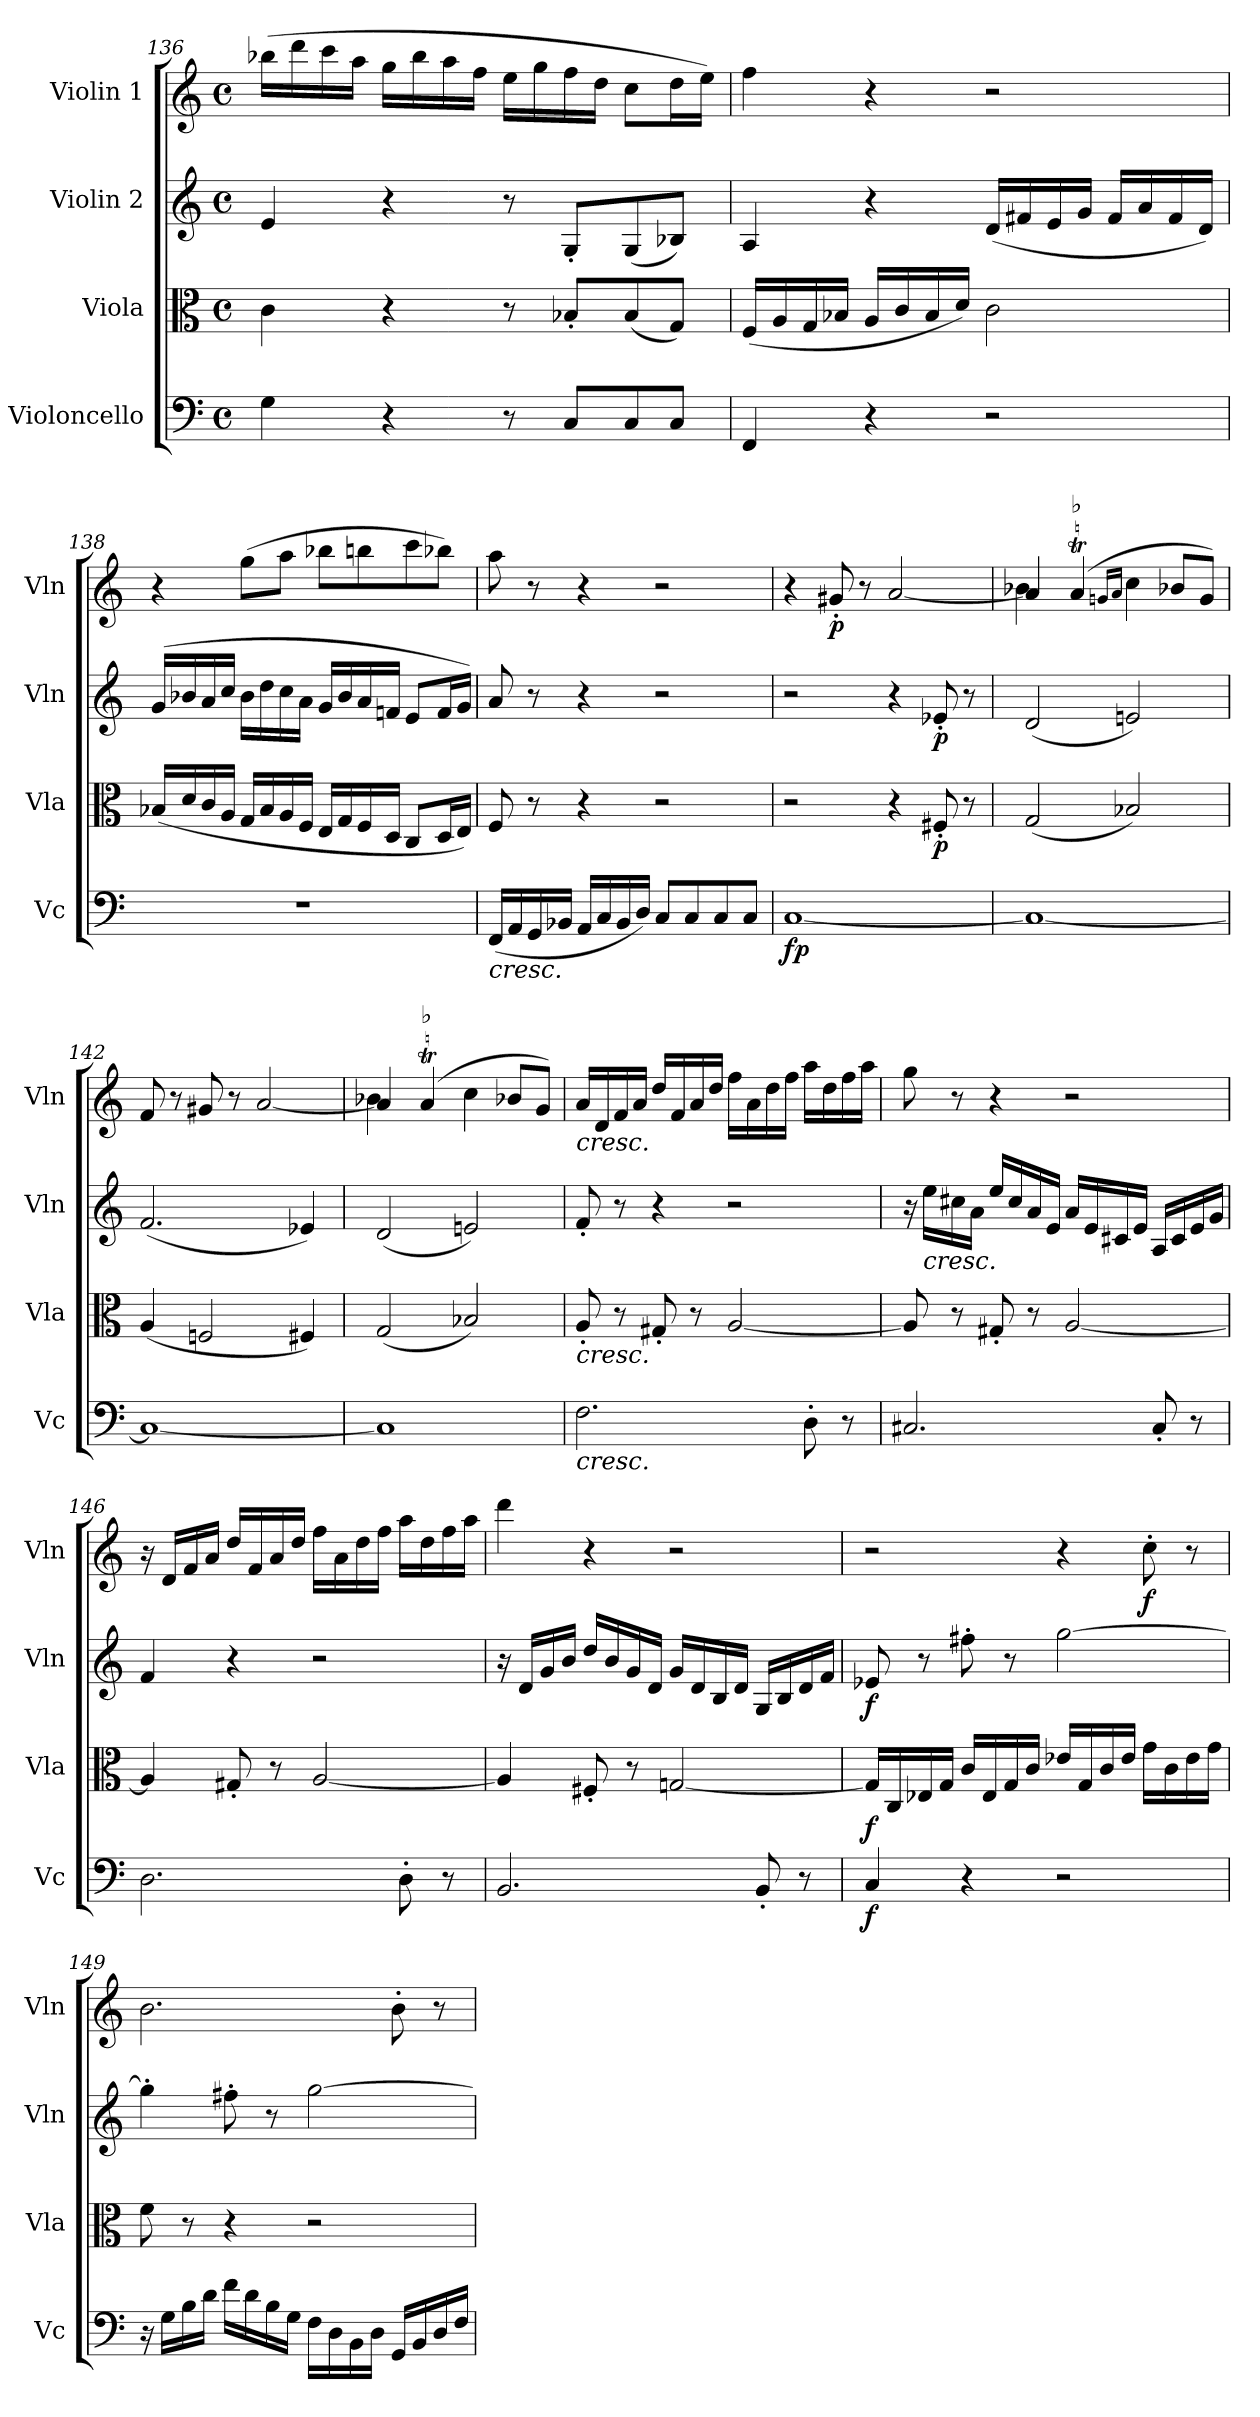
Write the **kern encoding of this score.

**kern	**dynam	**kern	**dynam	**kern	**dynam	**kern	**dynam
*part4	*part4	*part3	*part3	*part2	*part2	*part1	*part1
*staff4	*staff4	*staff3	*staff3	*staff2	*staff2	*staff1	*staff1
*I"Violoncello	*	*I"Viola	*	*I"Violin 2	*	*I"Violin 1	*
*I'Vc	*	*I'Vla	*	*I'Vln	*	*I'Vln	*
!!LO:LB:g=z
*clefF4	*	*clefC3	*	*clefG2	*	*clefG2	*
*k[]	*	*k[]	*	*k[]	*	*k[]	*
*M4/4	*	*M4/4	*	*M4/4	*	*M4/4	*
*met(c)	*	*met(c)	*	*met(c)	*	*met(c)	*
=136	=136	=136	=136	=136	=136	=136	=136
4G\	.	4c\	.	4e/	.	(>16bb-X\LL	.
.	.	.	.	.	.	16ddd\	.
.	.	.	.	.	.	16ccc\	.
.	.	.	.	.	.	16aa\JJ	.
4r	.	4r	.	4r	.	16gg\LL	.
.	.	.	.	.	.	16bb-\	.
.	.	.	.	.	.	16aa\	.
.	.	.	.	.	.	16ff\JJ	.
8r	.	8r	.	8r	.	16ee\LL	.
.	.	.	.	.	.	16gg\	.
8C/L	.	8B-X'/L	.	8G'/L	.	16ff\	.
.	.	.	.	.	.	16dd\JJ	.
8C/	.	(8B-/	.	(8G/	.	8cc\L	.
8C/J	.	8G/J)	.	8B-X/J)	.	16dd\L	.
.	.	.	.	.	.	16ee\JJ)	.
=137	=137	=137	=137	=137	=137	=137	=137
4FF/	.	(16F/LL	.	4A/	.	4ff\	.
.	.	16A/	.	.	.	.	.
.	.	16G/	.	.	.	.	.
.	.	16B-X/JJ	.	.	.	.	.
4r	.	16A/LL	.	4r	.	4r	.
.	.	16c/	.	.	.	.	.
.	.	16B-/	.	.	.	.	.
.	.	16d/JJ)	.	.	.	.	.
2r	.	2c\	.	(16d/LL	.	2r	.
.	.	.	.	16f#X/	.	.	.
.	.	.	.	16e/	.	.	.
.	.	.	.	16g/JJ	.	.	.
.	.	.	.	16f#/LL	.	.	.
.	.	.	.	16a/	.	.	.
.	.	.	.	16f#/	.	.	.
.	.	.	.	16d/JJ)	.	.	.
=138	=138	=138	=138	=138	=138	=138	=138
1r	.	(16B-X/LL	.	(16g/LL	.	4r	.
.	.	16d/	.	16b-X/	.	.	.
.	.	16c/	.	16a/	.	.	.
.	.	16A/JJ	.	16cc/JJ	.	.	.
.	.	16G/LL	.	16b-\LL	.	(>8gg\L	.
.	.	16B-/	.	16dd\	.	.	.
.	.	16A/	.	16cc\	.	8aa\J	.
.	.	16F/JJ	.	16a\JJ	.	.	.
.	.	16E/LL	.	16g/LL	.	8bb-X\L	.
.	.	16G/	.	16b-/	.	.	.
.	.	16F/	.	16a/	.	8bbn\	.
.	.	16D/JJ	.	16fn/JJ	.	.	.
.	.	8C/L	.	8e/L	.	8ccc\	.
.	.	16D/L	.	16f/L	.	8bb-X\J)	.
.	.	16E/JJ)	.	16g/JJ)	.	.	.
!!LO:LB:g=z
=139	=139	=139	=139	=139	=139	=139	=139
!LO:TX:b:i:t=cresc.	!	!	!	!	!	!	!
(<16FF/LL	.	8F/	.	8a/	.	8aa\	.
16AA/	.	.	.	.	.	.	.
16GG/	.	8r	.	8r	.	8r	.
16BB-X/JJ	.	.	.	.	.	.	.
16AA/LL	.	4r	.	4r	.	4r	.
16C/	.	.	.	.	.	.	.
16BB-/	.	.	.	.	.	.	.
16D/JJ)	.	.	.	.	.	.	.
8C/L	.	2r	.	2r	.	2r	.
8C/	.	.	.	.	.	.	.
8C/	.	.	.	.	.	.	.
8C/J	.	.	.	.	.	.	.
=140	=140	=140	=140	=140	=140	=140	=140
!	!LO:DY:b	!	!	!	!	!	!
[<1C	fp	2r	.	2r	.	4r	.
!	!	!	!	!	!	!	!LO:DY:b
.	.	.	.	.	.	8g#X'/	p
.	.	.	.	.	.	8r	.
.	.	4r	.	4r	.	[<2a/	.
!	!	!	!LO:DY:b	!	!LO:DY:b	!	!
.	.	8F#X'/	p	8e-X'/	p	.	.
.	.	8r	.	8r	.	.	.
!!LO:LB:g=z
=141	=141	=141	=141	=141	=141	=141	=141
*	*	*	*	*	*	*^	*
1C_	.	(2G/	.	(2d/	.	4a/]	4b-X	.
!	!	!	!	!	!	!LO:TX:a:t=♭	!	!
.	.	.	.	.	.	(<4aT/	4ryy	.
.	.	.	.	.	.	16qgn/LL	.	.
.	.	.	.	.	.	16qa/JJ	.	.
.	.	2B-X/)	.	2en/)	.	4cc\	2ryy	.
.	.	.	.	.	.	8b-X/L	.	.
.	.	.	.	.	.	8g/J)	.	.
*	*	*	*	*	*	*v	*v	*
=142	=142	=142	=142	=142	=142	=142	=142
1C_	.	(4A/	.	(2.f/	.	8f/	.
.	.	.	.	.	.	8r	.
.	.	2Fn/	.	.	.	8g#X/	.
.	.	.	.	.	.	8r	.
.	.	.	.	.	.	[2a/	.
.	.	4F#X/)	.	4e-X/)	.	.	.
=143	=143	=143	=143	=143	=143	=143	=143
*	*	*	*	*	*	*^	*
1C]	.	(2G/	.	(2d/	.	4a/]	4b-X	.
!	!	!	!	!	!	!LO:TX:a:t=♭	!	!
.	.	.	.	.	.	(<4aT/	4ryy	.
.	.	2B-X/)	.	2en/)	.	4cc\	2ryy	.
.	.	.	.	.	.	8b-X/L	.	.
.	.	.	.	.	.	8g/J)	.	.
*	*	*	*	*	*	*v	*v	*
=144	=144	=144	=144	=144	=144	=144	=144
!	!	!	!	!	!	!LO:TX:b:i:t=cresc.	!
!	!	!LO:TX:b:i:t=cresc.	!	!	!	!	!
!LO:TX:b:i:t=cresc.	!	!	!	!	!	!	!
2.F\	.	8A'/	.	8f'/	.	16a/LL	.
.	.	.	.	.	.	16d/	.
.	.	8r	.	8r	.	16f/	.
.	.	.	.	.	.	16a/JJ	.
.	.	8G#X'/	.	4r	.	16dd/LL	.
.	.	.	.	.	.	16f/	.
.	.	8r	.	.	.	16a/	.
.	.	.	.	.	.	16dd/JJ	.
.	.	[<2A/	.	2r	.	16ff\LL	.
.	.	.	.	.	.	16a\	.
.	.	.	.	.	.	16dd\	.
.	.	.	.	.	.	16ff\JJ	.
8D'\	.	.	.	.	.	16aa\LL	.
.	.	.	.	.	.	16dd\	.
8r	.	.	.	.	.	16ff\	.
.	.	.	.	.	.	16aa\JJ	.
!!LO:LB:g=z
=145	=145	=145	=145	=145	=145	=145	=145
2.C#X/	.	8A/]	.	16r	.	8gg\	.
!	!	!	!	!LO:TX:b:i:t=cresc.	!	!	!
.	.	.	.	16ee\LL	.	.	.
.	.	8r	.	16cc#X\	.	8r	.
.	.	.	.	16a\JJ	.	.	.
.	.	8G#X'/	.	16ee/LL	.	4r	.
.	.	.	.	16cc#/	.	.	.
.	.	8r	.	16a/	.	.	.
.	.	.	.	16e/JJ	.	.	.
.	.	[<2A/	.	16a/LL	.	2r	.
.	.	.	.	16e/	.	.	.
.	.	.	.	16c#X/	.	.	.
.	.	.	.	16e/JJ	.	.	.
8C#'/	.	.	.	16A/LL	.	.	.
.	.	.	.	16c#/	.	.	.
8r	.	.	.	16e/	.	.	.
.	.	.	.	16g/JJ	.	.	.
=146	=146	=146	=146	=146	=146	=146	=146
2.D\	.	4A/]	.	4f/	.	16r	.
.	.	.	.	.	.	16d/LL	.
.	.	.	.	.	.	16f/	.
.	.	.	.	.	.	16a/JJ	.
.	.	8G#X'/	.	4r	.	16dd/LL	.
.	.	.	.	.	.	16f/	.
.	.	8r	.	.	.	16a/	.
.	.	.	.	.	.	16dd/JJ	.
.	.	[2A/	.	2r	.	16ff\LL	.
.	.	.	.	.	.	16a\	.
.	.	.	.	.	.	16dd\	.
.	.	.	.	.	.	16ff\JJ	.
8D'\	.	.	.	.	.	16aa\LL	.
.	.	.	.	.	.	16dd\	.
8r	.	.	.	.	.	16ff\	.
.	.	.	.	.	.	16aa\JJ	.
!!LO:PB:g=z
=147	=147	=147	=147	=147	=147	=147	=147
2.BB/	.	4A/]	.	16r	.	4ddd\	.
.	.	.	.	16d/LL	.	.	.
.	.	.	.	16g/	.	.	.
.	.	.	.	16b/JJ	.	.	.
.	.	8F#X'/	.	16dd/LL	.	4r	.
.	.	.	.	16b/	.	.	.
.	.	8r	.	16g/	.	.	.
.	.	.	.	16d/JJ	.	.	.
.	.	[<2Gn/	.	16g/LL	.	2r	.
.	.	.	.	16d/	.	.	.
.	.	.	.	16B/	.	.	.
.	.	.	.	16d/JJ	.	.	.
8BB'/	.	.	.	16G/LL	.	.	.
.	.	.	.	16B/	.	.	.
8r	.	.	.	16d/	.	.	.
.	.	.	.	16f/JJ	.	.	.
=148	=148	=148	=148	=148	=148	=148	=148
!	!LO:DY:b	!	!LO:DY:b	!	!LO:DY:b	!	!
4C/	f	16G/LL]	f	8e-X/	f	2r	.
.	.	16C/	.	.	.	.	.
.	.	16E-X/	.	8r	.	.	.
.	.	16G/JJ	.	.	.	.	.
4r	.	16c/LL	.	8ff#X'\	.	.	.
.	.	16E-/	.	.	.	.	.
.	.	16G/	.	8r	.	.	.
.	.	16c/JJ	.	.	.	.	.
2r	.	16e-X/LL	.	[>2gg\	.	4r	.
.	.	16G/	.	.	.	.	.
.	.	16c/	.	.	.	.	.
.	.	16e-/JJ	.	.	.	.	.
!	!	!	!	!	!	!	!LO:DY:b
.	.	16g\LL	.	.	.	8cc'\	f
.	.	16c\	.	.	.	.	.
.	.	16e-\	.	.	.	8r	.
.	.	16g\JJ	.	.	.	.	.
=149	=149	=149	=149	=149	=149	=149	=149
16r	.	8f\	.	4gg'\]	.	2.b\	.
16G\LL	.	.	.	.	.	.	.
16B\	.	8r	.	.	.	.	.
16d\JJ	.	.	.	.	.	.	.
16f\LL	.	4r	.	8ff#X'\	.	.	.
16d\	.	.	.	.	.	.	.
16B\	.	.	.	8r	.	.	.
16G\JJ	.	.	.	.	.	.	.
16F\LL	.	2r	.	[>2gg\	.	.	.
16D\	.	.	.	.	.	.	.
16BB\	.	.	.	.	.	.	.
16D\JJ	.	.	.	.	.	.	.
16GG/LL	.	.	.	.	.	8b'\	.
16BB/	.	.	.	.	.	.	.
16D/	.	.	.	.	.	8r	.
16F/JJ	.	.	.	.	.	.	.
=	=	=	=	=	=	=	=
*-	*-	*-	*-	*-	*-	*-	*-
